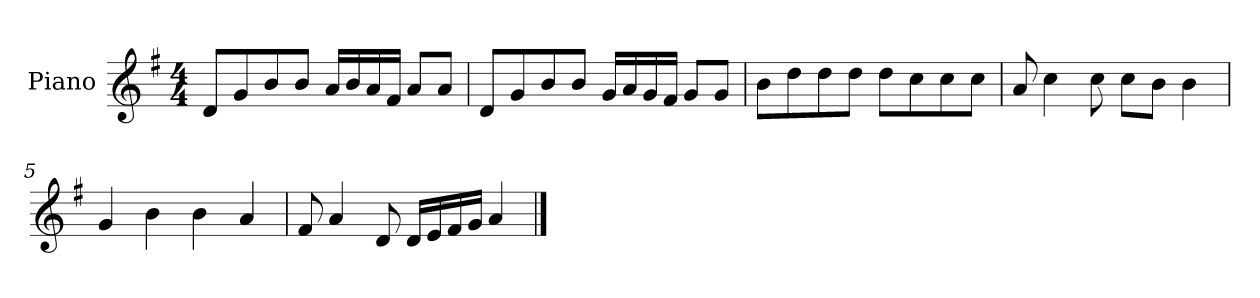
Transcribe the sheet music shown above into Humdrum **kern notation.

**kern
*part1
*staff1
*I"Piano
*I'P-no
*clefG2
*k[f#]
*M4/4
*MM90
=1
8d/L
8g/
8b/
8b/J
16a/LL
16b/
16a/
16f#/JJ
8a/L
8a/J
=2
8d/L
8g/
8b/
8b/J
16g/LL
16a/
16g/
16f#/JJ
8g/L
8g/J
=3
8b\L
8dd\
8dd\
8dd\J
8dd\L
8cc\
8cc\
8cc\J
=4
8a/
4cc\
8cc\
8cc\L
8b\J
4b\
=5
4g/
4b\
4b\
4a/
!!LO:LB:g=z
=6
8f#/
4a/
8d/
16d/LL
16e/
16f#/
16g/JJ
4a/
==
*-
